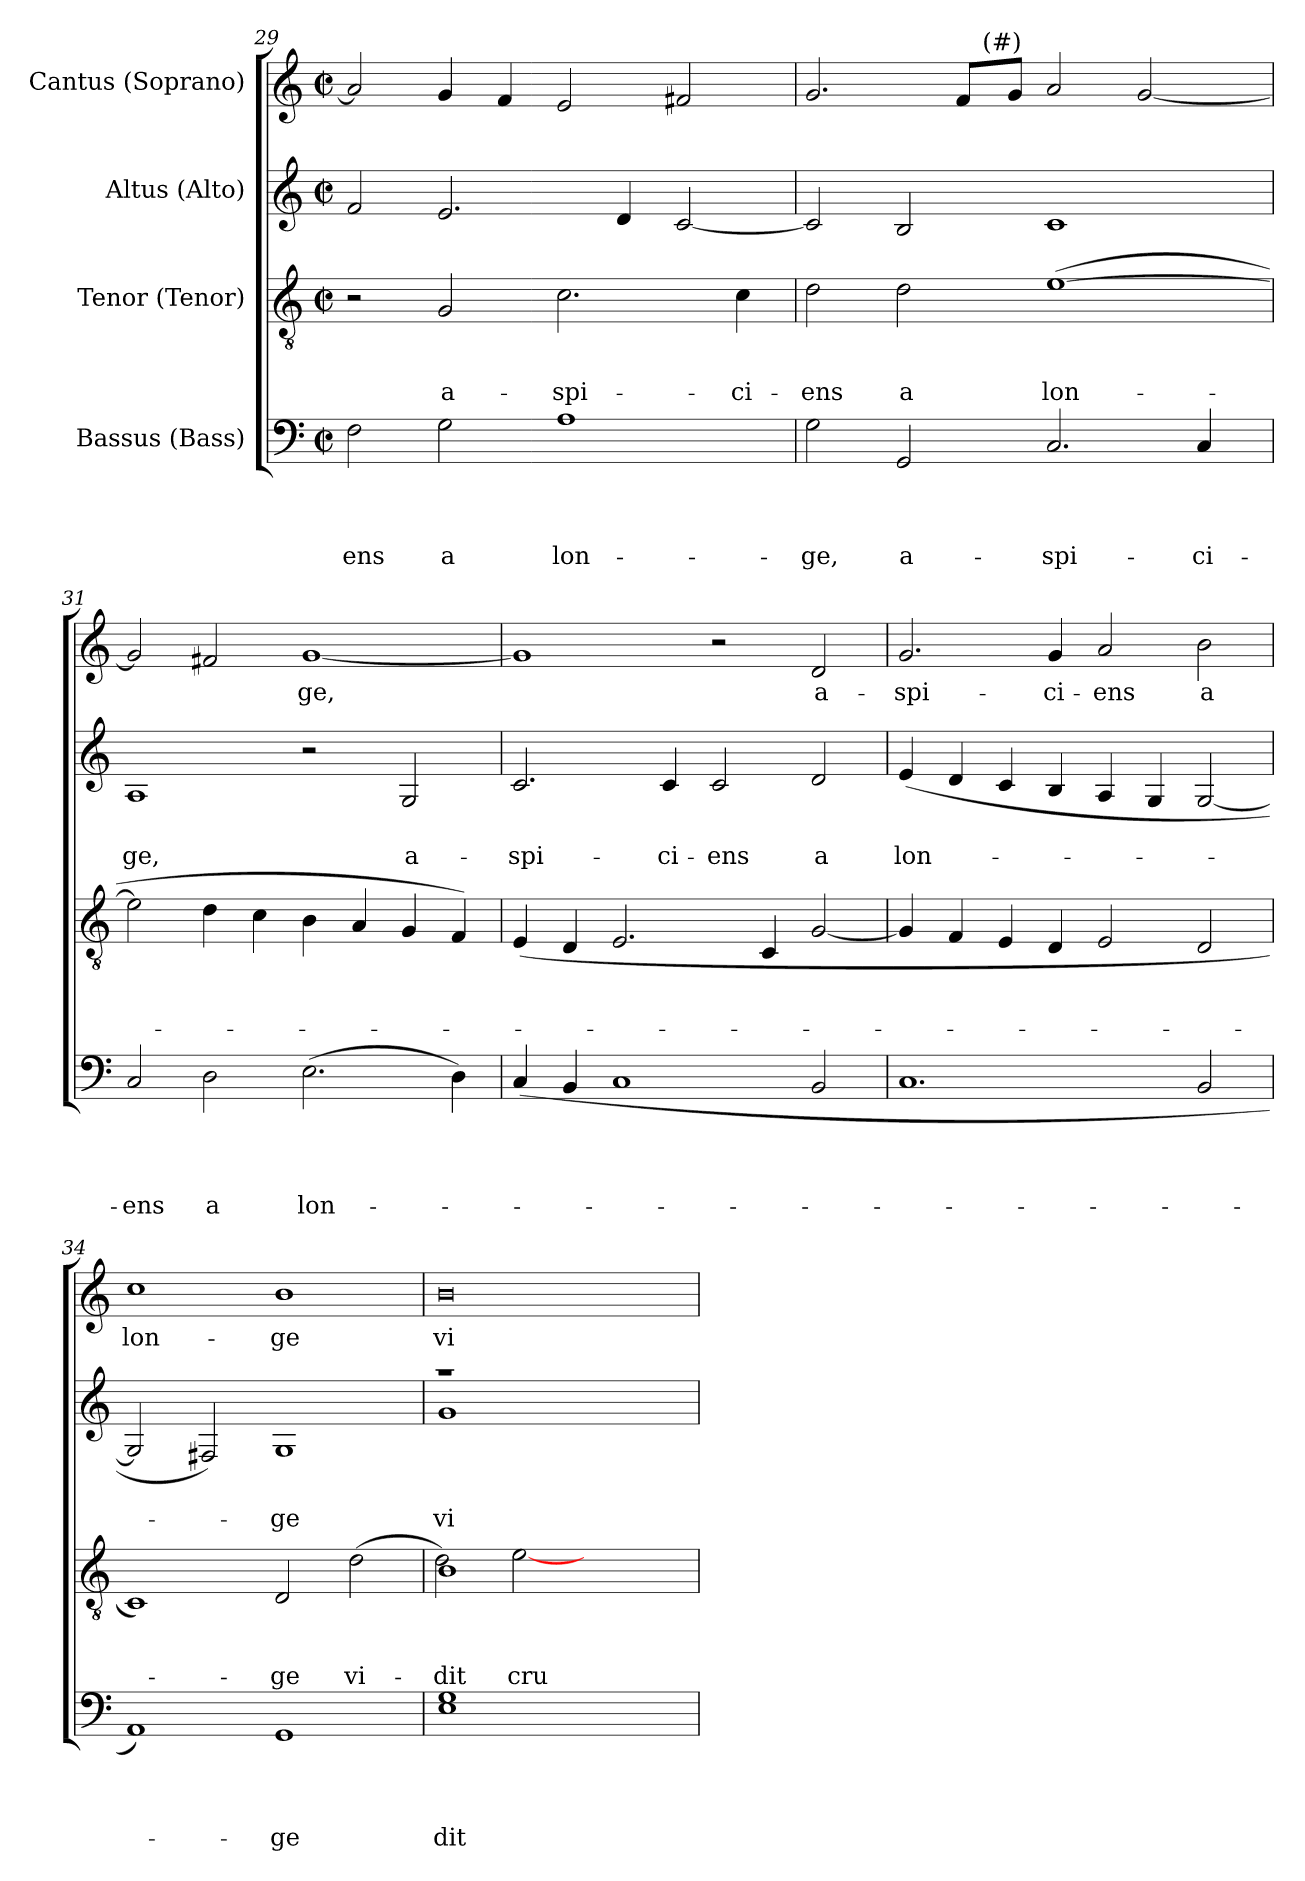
**kern	**text	**text	**text	**text	**kern	**text	**text	**text	**kern	**text	**text	**kern	**text
*part4	*part4	*part4	*part4	*part4	*part3	*part3	*part3	*part3	*part2	*part2	*part2	*part1	*part1
*staff4	*staff4	*staff4	*staff4	*staff4	*staff3	*staff3	*staff3	*staff3	*staff2	*staff2	*staff2	*staff1	*staff1
*I"Bassus (Bass)	*	*	*	*	*I"Tenor (Tenor)	*	*	*	*I"Altus (Alto)	*	*	*I"Cantus (Soprano)	*
*clefF4	*	*	*	*	*clefGv2	*	*	*	*clefG2	*	*	*clefG2	*
*k[]	*	*	*	*	*k[]	*	*	*	*k[]	*	*	*k[]	*
*C:	*	*	*	*	*C:	*	*	*	*C:	*	*	*C:	*
*M2/2	*	*	*	*	*M2/2	*	*	*	*M2/2	*	*	*M2/2	*
*met(c|)	*	*	*	*	*met(c|)	*	*	*	*met(c|)	*	*	*met(c|)	*
=29	=29	=29	=29	=29	=29	=29	=29	=29	=29	=29	=29	=29	=29
!	!	!	!	!LO:LY:b:rj	!	!	!	!	!	!	!	!	!
2F\	.	.	.	-ens	2r	.	.	.	2f/	.	.	2a/]	.
!	!	!	!	!LO:LY:b	!	!	!	!LO:LY:b	!	!	!	!	!
2G\	.	.	.	a	2G/	.	.	a-	2.e/	.	.	4g/	.
.	.	.	.	.	.	.	.	.	.	.	.	4f/	.
!	!	!	!	!LO:LY:b	!	!	!	!LO:LY:b	!	!	!	!	!
1A	.	.	.	lon-	2.c\	.	.	-spi-	.	.	.	2e/	.
.	.	.	.	.	.	.	.	.	4d/	.	.	.	.
.	.	.	.	.	.	.	.	.	[<2c/	.	.	2f#X/	.
!	!	!	!	!	!	!	!	!LO:LY:b	!	!	!	!	!
.	.	.	.	.	4c\	.	.	-ci-	.	.	.	.	.
=30	=30	=30	=30	=30	=30	=30	=30	=30	=30	=30	=30	=30	=30
!	!	!	!	!LO:LY:b	!	!	!	!LO:LY:b:rj	!	!	!	!	!
*	*	*	*	*	*	*	*	*	*	*	*	*^	*
2G\	.	.	.	-ge,	2d\	.	.	-ens	2c/]	.	.	2.g/	2ryy	.
!	!	!	!	!LO:LY:b	!	!	!	!LO:LY:b	!	!	!	!	!	!
2GG/	.	.	.	a-	2d\	.	.	a	2B/	.	.	.	4ryy	.
.	.	.	.	.	.	.	.	.	.	.	.	8f/L	16ryy	.
!	!	!	!	!	!	!	!	!	!	!	!	!	!LO:TX:a:t=(#)	!
.	.	.	.	.	.	.	.	.	.	.	.	.	1ryy	.
.	.	.	.	.	.	.	.	.	.	.	.	8g/J	.	.
!	!	!	!	!LO:LY:b	!	!	!	!LO:LY:b	!	!	!	!	!	!
2.C/	.	.	.	-spi-	(>[>1e	.	.	lon-	1c	.	.	2a/	.	.
.	.	.	.	.	.	.	.	.	.	.	.	[<2g/	.	.
!	!	!	!	!LO:LY:b	!	!	!	!	!	!	!	!	!	!
4C/	.	.	.	-ci-	.	.	.	.	.	.	.	.	.	.
.	.	.	.	.	.	.	.	.	.	.	.	.	8.ryy	.
=31	=31	=31	=31	=31	=31	=31	=31	=31	=31	=31	=31	=31	=31	=31
!	!	!	!	!LO:LY:b:rj	!	!	!	!	!	!	!LO:LY:b	!	!	!
*	*	*	*	*	*	*	*	*	*	*	*	*v	*v	*
2C/	.	.	.	-ens	2e\]	.	.	.	1A	.	-ge,	2g/]	.
!	!	!	!	!LO:LY:b	!	!	!	!	!	!	!	!	!
2D\	.	.	.	a	4d\	.	.	.	.	.	.	2f#X/	.
.	.	.	.	.	4c\	.	.	.	.	.	.	.	.
!	!	!	!	!LO:LY:b	!	!	!	!	!	!	!	!	!LO:LY:b
(>2.E\	.	.	.	lon-	4B\	.	.	.	2r	.	.	[<1g	-ge,
.	.	.	.	.	4A/	.	.	.	.	.	.	.	.
!	!	!	!	!	!	!	!	!	!	!	!LO:LY:b	!	!
.	.	.	.	.	4G/	.	.	.	2G/	.	a-	.	.
4D\)	.	.	.	.	4F/)	.	.	.	.	.	.	.	.
!!LO:LB:g=z
=32	=32	=32	=32	=32	=32	=32	=32	=32	=32	=32	=32	=32	=32
!	!	!	!	!	!	!	!	!	!	!	!LO:LY:b	!	!
(4C/	.	.	.	.	(4E/	.	.	.	2.c/	.	-spi-	1g]	.
4BB/	.	.	.	.	4D/	.	.	.	.	.	.	.	.
1C	.	.	.	.	2.E/	.	.	.	.	.	.	.	.
!	!	!	!	!	!	!	!	!	!	!	!LO:LY:b	!	!
.	.	.	.	.	.	.	.	.	4c/	.	-ci-	.	.
!	!	!	!	!	!	!	!	!	!	!	!LO:LY:b	!	!
.	.	.	.	.	.	.	.	.	2c/	.	-ens	2r	.
.	.	.	.	.	4C/	.	.	.	.	.	.	.	.
!	!	!	!	!	!	!	!	!	!	!	!LO:LY:b	!	!LO:LY:b
2BB/	.	.	.	.	[<2G/	.	.	.	2d/	.	a	2d/	a-
=33	=33	=33	=33	=33	=33	=33	=33	=33	=33	=33	=33	=33	=33
!	!	!	!	!	!	!	!	!	!	!	!LO:LY:b	!	!LO:LY:b
1.C	.	.	.	.	4G/]	.	.	.	(<4e/	.	lon-	2.g/	-spi-
.	.	.	.	.	4F/	.	.	.	4d/	.	.	.	.
.	.	.	.	.	4E/	.	.	.	4c/	.	.	.	.
!	!	!	!	!	!	!	!	!	!	!	!	!	!LO:LY:b
.	.	.	.	.	4D/	.	.	.	4B/	.	.	4g/	-ci-
!	!	!	!	!	!	!	!	!	!	!	!	!	!LO:LY:b
.	.	.	.	.	2E/	.	.	.	4A/	.	.	2a/	-ens
.	.	.	.	.	.	.	.	.	4G/	.	.	.	.
!	!	!	!	!	!	!	!	!	!	!	!	!	!LO:LY:b
2BB/	.	.	.	.	2D/	.	.	.	[<2G/	.	.	2b\	a
=34	=34	=34	=34	=34	=34	=34	=34	=34	=34	=34	=34	=34	=34
!	!	!	!	!	!	!	!	!	!	!	!	!	!LO:LY:b
1AA)	.	.	.	.	1C)	.	.	.	2G/]	.	.	1cc	lon-
.	.	.	.	.	.	.	.	.	2F#X/)	.	.	.	.
!	!	!	!	!LO:LY:b	!	!	!	!LO:LY:b	!	!	!LO:LY:b	!	!LO:LY:b
1GG	.	.	.	-ge	2D/	.	.	-ge	1G	.	-ge	1b	-ge
!	!	!	!	!	!	!	!	!LO:LY:b	!	!	!	!	!
.	.	.	.	.	(>2d\	.	.	vi-	.	.	.	.	.
=35	=35	=35	=35	=35	=35	=35	=35	=35	=35	=35	=35	=35	=35
!	!	!	!	!LO:LY:b	!	!	!	!LO:LY:b	!	!	!LO:LY:b	!	!LO:LY:b:rj
*	*	*	*	*	*^	*	*	*	*^	*	*	*	*
1E 1G	.	.	.	-dit	1B	2d\)	.	.	-dit	1raa	1g	.	vi-	0b	vi-
!	!	!	!	!	!	!	!	!	!LO:LY:b	!	!	!	!	!	!
.	.	.	.	.	.	[>2e\	.	.	cru-	.	.	.	.	.	.
1ryy	.	.	.	.	1ryy	1ryy	.	.	.	1ryy	1ryy	.	.	.	.
*	*	*	*	*	*v	*v	*	*	*	*	*	*	*	*	*
*	*	*	*	*	*	*	*	*	*v	*v	*	*	*	*
=	=	=	=	=	=	=	=	=	=	=	=	=	=
*-	*-	*-	*-	*-	*-	*-	*-	*-	*-	*-	*-	*-	*-
